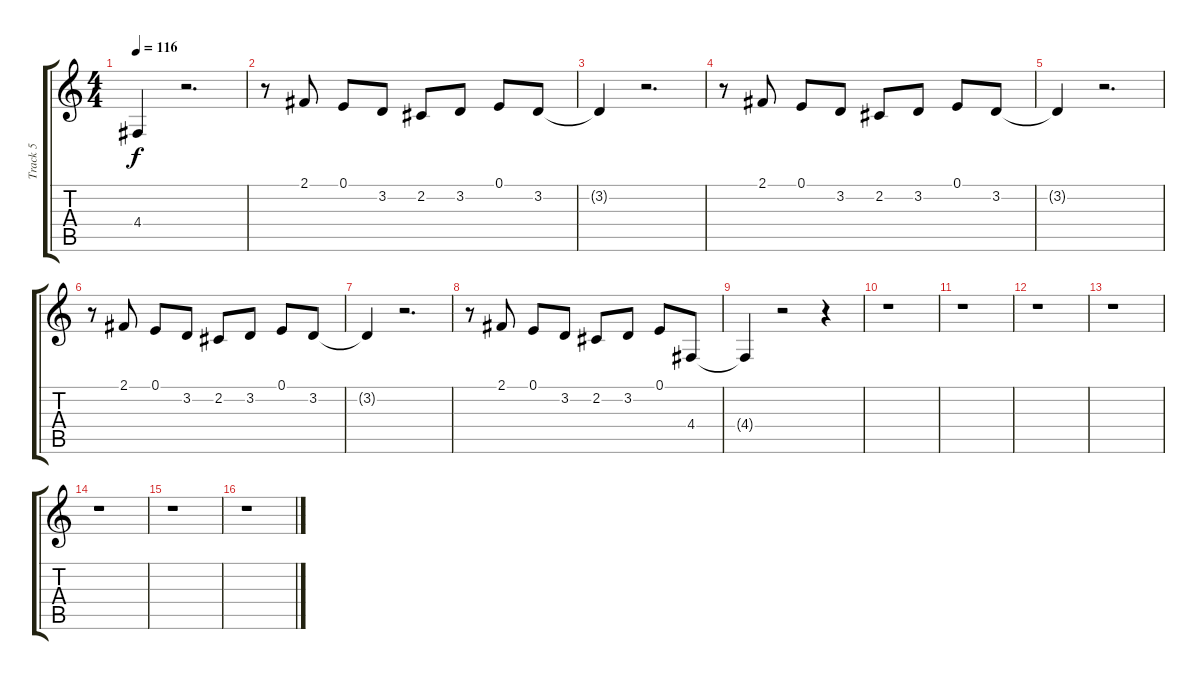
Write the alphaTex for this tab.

\track ("Track 5" "Track 5") {instrument recorder}
\staff {score tabs}
\tuning (E4 B3 G3 D3 A2 E2) {hide}
\ts (4 4)
\tempo 116
\clef g2
\ks c
4.4{t}.4{dy f} r.2{d} |
r.8 2.1.8 0.1.8 3.2.8 2.2.8 3.2.8 0.1.8 3.2.8 |
3.2{t}.4 r.2{d} |
r.8 2.1.8 0.1.8 3.2.8 2.2.8 3.2.8 0.1.8 3.2.8 |
3.2{t}.4 r.2{d} |
r.8 2.1.8 0.1.8 3.2.8 2.2.8 3.2.8 0.1.8 3.2.8 |
3.2{t}.4 r.2{d} |
r.8 2.1.8 0.1.8 3.2.8 2.2.8 3.2.8 0.1.8 4.4.8 |
4.4{t}.4 r.2 r.4 |
r.1 |
r.1 |
r.1 |
r.1 |
r.1 |
r.1 |
r.1
